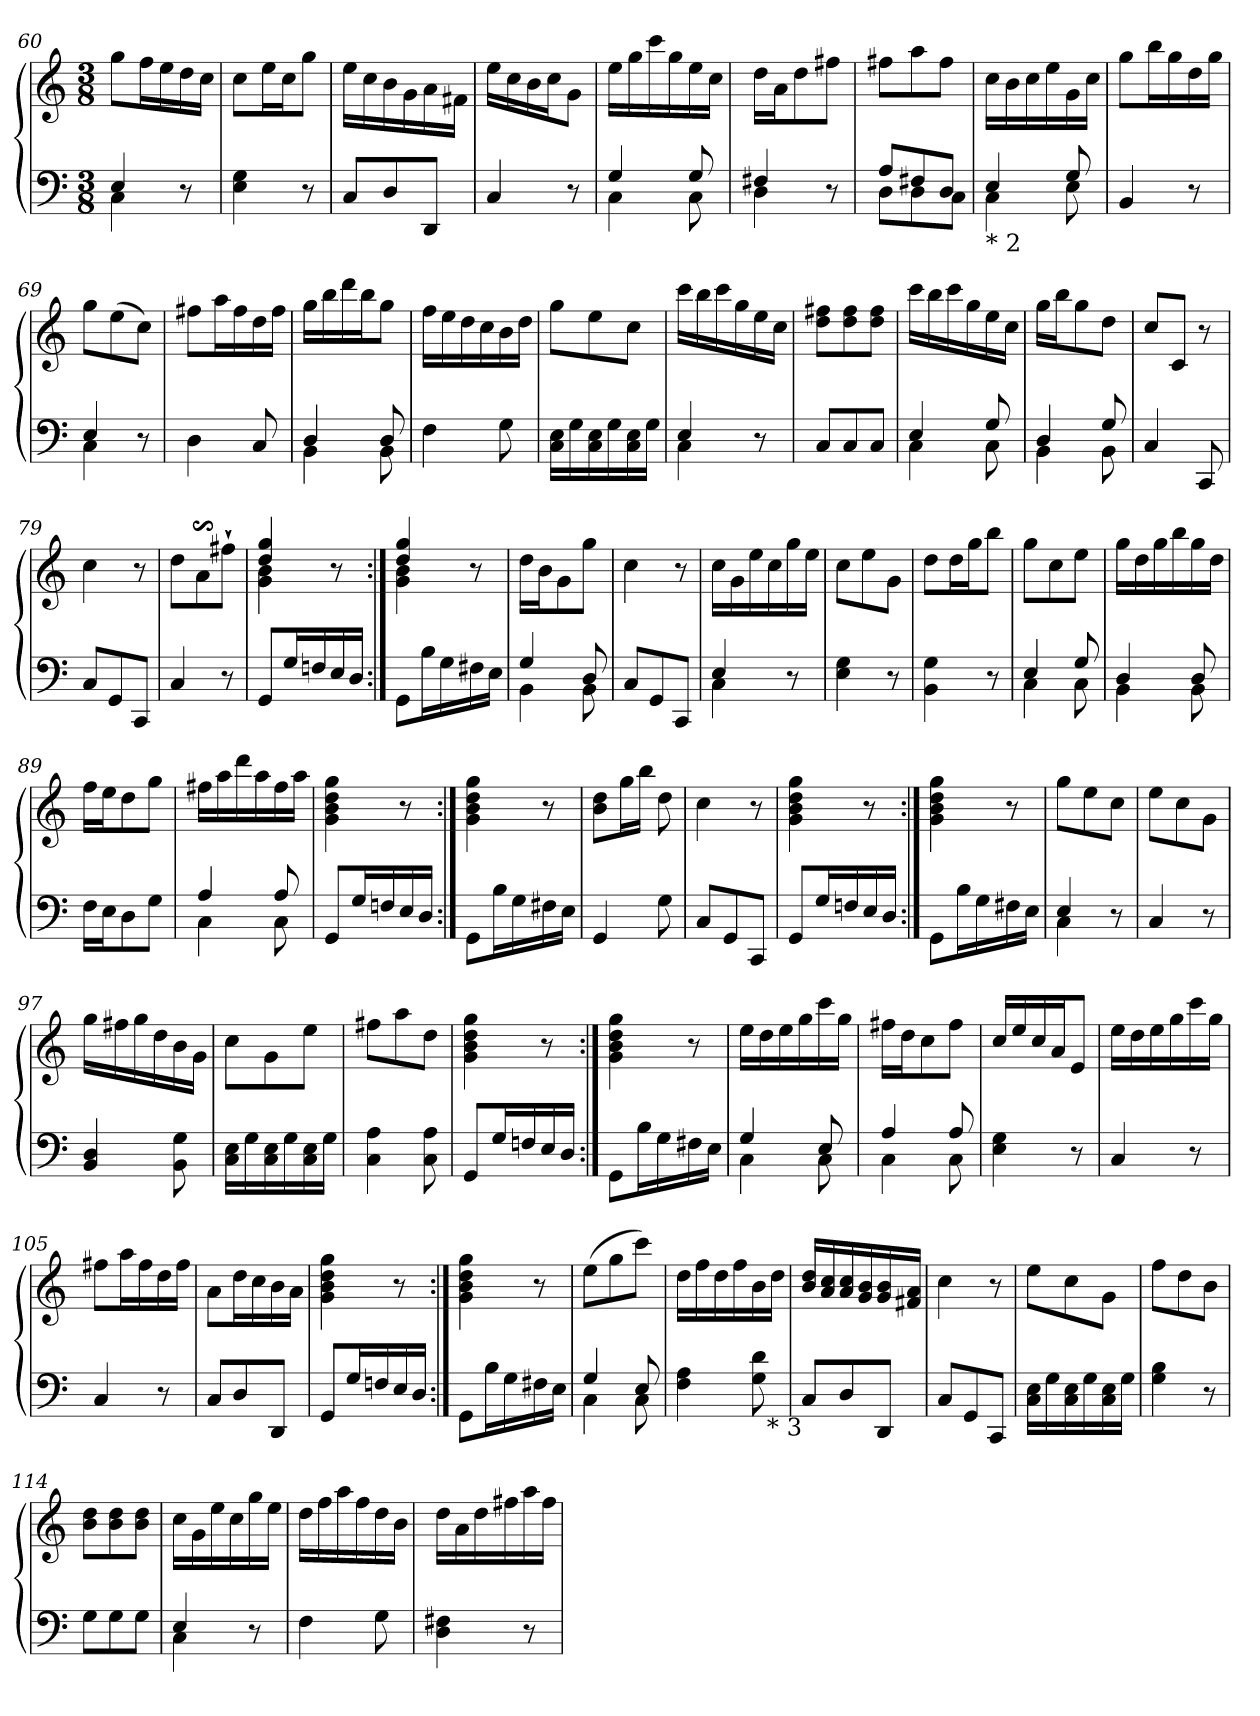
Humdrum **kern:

**kern	**kern
*part1	*part1
*staff2	*staff1
*clefF4	*clefG2
*k[]	*k[]
*M3/8	*M3/8
=60	=60
*^	*
4E	4C	8ggL
.	.	16ffL
.	.	16ee
8r	8ryy	16dd
.	.	16ccJJ
*v	*v	*
=61	=61
4E 4G	8ccL
.	16eeL
.	16ccJ
8r	8ggJ
=62	=62
8CL	16eeLL
.	16cc
8D	16b
.	16g
8DDJ	16a
.	16f#XJJ
!!LO:LB:g=z
=63	=63
4C	16eeLL
.	16cc
.	16b
.	16ccJ
8r	8gJ
=64	=64
*^	*
4G	4C	16eeLL
.	.	16gg
.	.	16ccc
.	.	16gg
8G	8C	16ee
.	.	16ccJJ
=65	=65	=65
4F#X	4D	16ddLL
.	.	16aJ
.	.	8dd
8r	8ryy	8ff#XJ
=66	=66	=66
8AL	8DL	8ff#XL
8F#X	8D	8aa
8DJ	8CJ	8ff#J
=67	=67	=67
!LO:TX:b:t=* 2	!	!
4E	4C	16ccLL
.	.	16b
.	.	16cc
.	.	16ee
8G	8E	16g
.	.	16ccJJ
*v	*v	*
=68	=68
4BB	8ggL
.	16bbL
.	16gg
8r	16dd
.	16ggJJ
=69	=69
*^	*
4E	4C	8ggL
.	.	(8ee
8r	8ryy	8ccJ)
*v	*v	*
=70	=70
4D	8ff#XL
.	16aaL
.	16ff#
8C	16dd
.	16ff#JJ
!!LO:LB:g=z
=71	=71
*^	*
4D	4BB	16ggLL
.	.	16bb
.	.	16ddd
.	.	16bbJ
8D	8BB	8ggJ
*v	*v	*
=72	=72
4F	16ffLL
.	16ee
.	16dd
.	16cc
8G	16b
.	16ddJJ
=73	=73
16C 16ELL	8ggL
16G	.
16C 16E	8ee
16G	.
16C 16E	8ccJ
16GJJ	.
=74	=74
*^	*
4E	4C	16cccLL
.	.	16bb
.	.	16ccc
.	.	16gg
8r	8ryy	16ee
.	.	16ccJJ
*v	*v	*
=75	=75
8CL	8dd 8ff#XL
8C	8dd 8ff#
8CJ	8dd 8ff#J
=76	=76
*^	*
4E	4C	16cccLL
.	.	16bb
.	.	16ccc
.	.	16gg
8G	8C	16ee
.	.	16ccJJ
=77	=77	=77
4D	4BB	16ggLL
.	.	16bbJ
.	.	8gg
8G	8BB	8ddJ
*v	*v	*
=78	=78
4C	8ccL
.	8cJ
8CC	8r
!!LO:LB:g=z
=79	=79
8CL	4cc
8GG	.
8CCJ	8r
=80	=80
4C	8ddL
.	8as$SS
8r	8ff#X`J
=81	=81
*	*^
8GGL	4dd 4gg	4g 4b
16GL	.	.
16Fn	.	.
16E	8r	8ryy
16DJJ	.	.
=:|!	=:|!	=:|!
8GGL	4dd 4gg	4g 4b
16BL	.	.
16G	.	.
16F#X	8r	8ryy
16EJJ	.	.
*	*v	*v
=82	=82
*^	*
4G	4BB	16ddLL
.	.	16bJ
.	.	8g
8D	8BB	8ggJ
*v	*v	*
=83	=83
8CL	4cc
8GG	.
8CCJ	8r
=84	=84
*^	*
4E	4C	16ccLL
.	.	16g
.	.	16ee
.	.	16cc
8r	8ryy	16gg
.	.	16eeJJ
*v	*v	*
=85	=85
4E 4G	8ccL
.	8ee
8r	8gJ
!!LO:LB:g=z
=86	=86
4BB 4G	8ddL
.	16ddL
.	16ggJ
8r	8bbJ
=87	=87
*^	*
4E	4C	8ggL
.	.	8cc
8G	8C	8eeJ
=88	=88	=88
4D	4BB	16ggLL
.	.	16dd
.	.	16gg
.	.	16bb
8D	8BB	16gg
.	.	16ddJJ
*v	*v	*
=89	=89
16FLL	16ffLL
16EJ	16eeJ
8D	8dd
8GJ	8ggJ
=90	=90
*^	*
4A	4C	16ff#XLL
.	.	16aa
.	.	16ddd
.	.	16aa
8A	8C	16ff#
.	.	16aaJJ
*v	*v	*
=91	=91
8GGL	4g 4b 4dd 4gg
16GL	.
16Fn	.
16E	8r
16DJJ	.
=:|!	=:|!
8GGL	4g 4b 4dd 4gg
16BL	.
16G	.
16F#X	8r
16EJJ	.
=92	=92
4GG	8b 8ddL
.	16ggL
.	16bbJJ
8G	8dd
!!LO:LB:g=z
=93	=93
8CL	4cc
8GG	.
8CCJ	8r
=94	=94
8GGL	4g 4b 4dd 4gg
16GL	.
16Fn	.
16E	8r
16DJJ	.
=:|!	=:|!
8GGL	4g 4b 4dd 4gg
16BL	.
16G	.
16F#X	8r
16EJJ	.
=95	=95
*^	*
4E	4C	8ggL
.	.	8ee
8r	8ryy	8ccJ
*v	*v	*
=96	=96
4C	8eeL
.	8cc
8r	8gJ
=97	=97
4BB 4D	16ggLL
.	16ff#X
.	16gg
.	16dd
8BB 8G	16b
.	16gJJ
=98	=98
16C 16ELL	8ccL
16G	.
16C 16E	8g
16G	.
16C 16E	8eeJ
16GJJ	.
=99	=99
4C 4A	8ff#XL
.	8aa
8C 8A	8ddJ
!!LO:LB:g=z
=100	=100
8GGL	4g 4b 4dd 4gg
16GL	.
16Fn	.
16E	8r
16DJJ	.
=:|!	=:|!
8GGL	4g 4b 4dd 4gg
16BL	.
16G	.
16F#X	8r
16EJJ	.
=101	=101
*^	*
4G	4C	16eeLL
.	.	16dd
.	.	16ee
.	.	16gg
8E	8C	16ccc
.	.	16ggJJ
=102	=102	=102
4A	4C	16ff#XLL
.	.	16ddJ
.	.	8cc
8A	8C	8ff#J
*v	*v	*
=103	=103
4E 4G	16ccLL
.	16ee
.	16cc
.	16aJ
8r	8eJ
=104	=104
4C	16eeLL
.	16dd
.	16ee
.	16gg
8r	16ccc
.	16ggJJ
=105	=105
4C	8ff#XL
.	16aaL
.	16ff#
8r	16dd
.	16ff#JJ
=106	=106
8CL	8aL
8D	16ddL
.	16cc
8DDJ	16b
.	16aJJ
!!LO:LB:g=z
=107	=107
8GGL	4g 4b 4dd 4gg
16GL	.
16Fn	.
16E	8r
16DJJ	.
=:|!	=:|!
8GGL	4g 4b 4dd 4gg
16BL	.
16G	.
16F#X	8r
16EJJ	.
=108	=108
*^	*
4G	4C	(8eeL
.	.	8gg
8E	8C	8cccJ)
*v	*v	*
=109	=109
4F 4A	16ddLL
.	16ff
.	16dd
.	16ff
8G 8d	16b
.	16ddJJ
=110	=110
!LO:TX:b:rj:t=* 3	!
8CL	16b 16ddLL
.	16a 16cc
8D	16a 16cc
.	16g 16b
8DDJ	16g 16b
.	16f#X 16aJJ
=111	=111
8CL	4cc
8GG	.
8CCJ	8r
=112	=112
16C 16ELL	8eeL
16G	.
16C 16E	8cc
16G	.
16C 16E	8gJ
16GJJ	.
=113	=113
4G 4B	8ffL
.	8dd
8r	8bJ
=114	=114
8GL	8b 8ddL
8G	8b 8dd
8GJ	8b 8ddJ
!!LO:PB:g=z
=115	=115
*^	*
4E	4C	16ccLL
.	.	16g
.	.	16ee
.	.	16cc
8r	8ryy	16gg
.	.	16eeJJ
*v	*v	*
=116	=116
4F	16ddLL
.	16ff
.	16aa
.	16ff
8G	16dd
.	16bJJ
=117	=117
4D 4F#X	16ddLL
.	16a
.	16dd
.	16ff#X
8r	16aa
.	16ff#JJ
=	=
*-	*-
